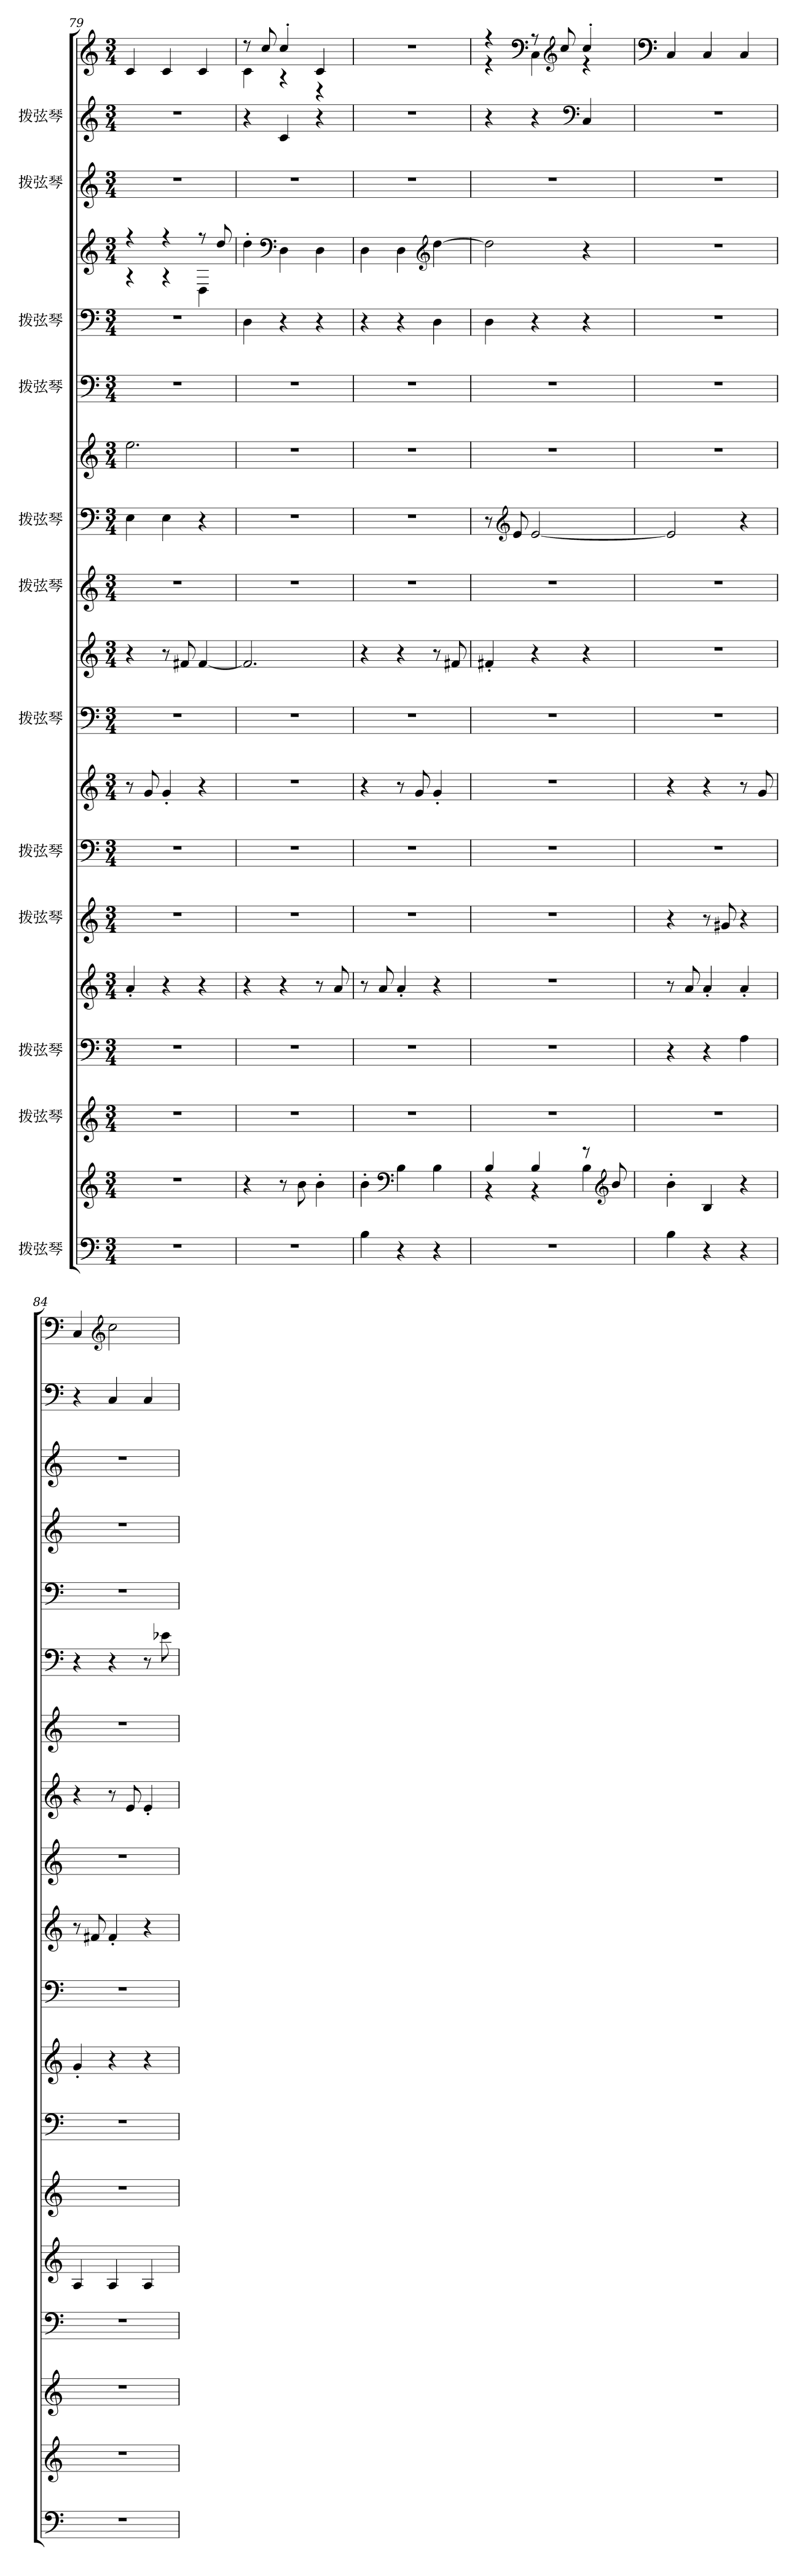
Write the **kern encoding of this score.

**kern	**kern	**kern	**kern	**kern	**kern	**kern	**kern	**kern	**kern	**kern	**kern	**kern	**kern	**kern	**kern	**kern	**kern	**kern
*part12	*part12	*part11	*part10	*part10	*part9	*part8	*part8	*part7	*part7	*part6	*part5	*part5	*part4	*part3	*part3	*part2	*part1	*part1
*staff19	*staff18	*staff17	*staff16	*staff15	*staff14	*staff13	*staff12	*staff11	*staff10	*staff9	*staff8	*staff7	*staff6	*staff5	*staff4	*staff3	*staff2	*staff1
*I"拨弦琴	*	*I"拨弦琴	*I"拨弦琴	*	*I"拨弦琴	*I"拨弦琴	*	*I"拨弦琴	*	*I"拨弦琴	*I"拨弦琴	*	*I"拨弦琴	*I"拨弦琴	*	*I"拨弦琴	*I"拨弦琴	*
!!LO:PB:g=z
*clefF4	*clefG2	*clefG2	*clefF4	*clefG2	*clefG2	*clefF4	*clefG2	*clefF4	*clefG2	*clefG2	*clefF4	*clefG2	*clefF4	*clefF4	*clefG2	*clefG2	*clefG2	*clefG2
*k[]	*k[]	*k[]	*k[]	*k[]	*k[]	*k[]	*k[]	*k[]	*k[]	*k[]	*k[]	*k[]	*k[]	*k[]	*k[]	*k[]	*k[]	*k[]
*M3/4	*M3/4	*M3/4	*M3/4	*M3/4	*M3/4	*M3/4	*M3/4	*M3/4	*M3/4	*M3/4	*M3/4	*M3/4	*M3/4	*M3/4	*M3/4	*M3/4	*M3/4	*M3/4
=79	=79	=79	=79	=79	=79	=79	=79	=79	=79	=79	=79	=79	=79	=79	=79	=79	=79	=79
*	*	*	*	*	*	*	*	*	*	*	*	*	*	*	*^	*	*	*
2.r	2.r	2.r	2.r	4a'/	2.r	2.r	8r	2.r	4r	2.r	4E\	2.ee\	2.r	2.r	4r	4r	2.r	2.r	4c/
.	.	.	.	.	.	.	8g/	.	.	.	.	.	.	.	.	.	.	.	.
.	.	.	.	4r	.	.	4g'/	.	8r	.	4E\	.	.	.	4r	4r	.	.	4c/
.	.	.	.	.	.	.	.	.	8f#X/	.	.	.	.	.	.	.	.	.	.
.	.	.	.	4r	.	.	4r	.	[4f#/	.	4r	.	.	.	8r	4D\	.	.	4c/
.	.	.	.	.	.	.	.	.	.	.	.	.	.	.	8dd/	.	.	.	.
*	*	*	*	*	*	*	*	*	*	*	*	*	*	*	*v	*v	*	*	*
=80	=80	=80	=80	=80	=80	=80	=80	=80	=80	=80	=80	=80	=80	=80	=80	=80	=80	=80
*	*	*	*	*	*	*	*	*	*	*	*	*	*	*	*	*	*	*^
2.r	4r	2.r	2.r	4r	2.r	2.r	2.r	2.r	2.f#/]	2.r	2.r	2.r	2.r	4D\	4dd'\	2.r	4r	8r	4c\
.	.	.	.	.	.	.	.	.	.	.	.	.	.	.	.	.	.	8cc/	.
*	*	*	*	*	*	*	*	*	*	*	*	*	*	*	*clefF4	*	*	*	*
.	8r	.	.	4r	.	.	.	.	.	.	.	.	.	4r	4D\	.	4c/	4cc'/	4r
.	8b\	.	.	.	.	.	.	.	.	.	.	.	.	.	.	.	.	.	.
.	4b'\	.	.	8r	.	.	.	.	.	.	.	.	.	4r	4D\	.	4r	4c/	4r
.	.	.	.	8a/	.	.	.	.	.	.	.	.	.	.	.	.	.	.	.
*	*	*	*	*	*	*	*	*	*	*	*	*	*	*	*	*	*	*v	*v
=81	=81	=81	=81	=81	=81	=81	=81	=81	=81	=81	=81	=81	=81	=81	=81	=81	=81	=81
4B\	4b'\	2.r	2.r	8r	2.r	2.r	4r	2.r	4r	2.r	2.r	2.r	2.r	4r	4D\	2.r	2.r	2.r
.	.	.	.	8a/	.	.	.	.	.	.	.	.	.	.	.	.	.	.
*	*clefF4	*	*	*	*	*	*	*	*	*	*	*	*	*	*	*	*	*
4r	4B\	.	.	4a'/	.	.	8r	.	4r	.	.	.	.	4r	4D\	.	.	.
.	.	.	.	.	.	.	8g/	.	.	.	.	.	.	.	.	.	.	.
*	*	*	*	*	*	*	*	*	*	*	*	*	*	*	*clefG2	*	*	*
4r	4B\	.	.	4r	.	.	4g'/	.	8r	.	.	.	.	4D\	[4dd\	.	.	.
.	.	.	.	.	.	.	.	.	8f#X/	.	.	.	.	.	.	.	.	.
=82	=82	=82	=82	=82	=82	=82	=82	=82	=82	=82	=82	=82	=82	=82	=82	=82	=82	=82
*	*^	*	*	*	*	*	*	*	*	*	*	*	*	*	*	*	*	*^
2.r	4B/	4r	2.r	2.r	2.r	2.r	2.r	2.r	2.r	4f#X'/	2.r	8r	2.r	2.r	4D\	2dd\]	2.r	4r	4r	4r
*	*	*	*	*	*	*	*	*	*	*	*	*clefG2	*	*	*	*	*	*	*	*
.	.	.	.	.	.	.	.	.	.	.	.	8e/	.	.	.	.	.	.	.	.
*	*	*	*	*	*	*	*	*	*	*	*	*	*	*	*	*	*	*	*clefF4	*
.	4B/	4r	.	.	.	.	.	.	.	4r	.	[2e/	.	.	4r	.	.	4r	8r	4C\
*	*	*	*	*	*	*	*	*	*	*	*	*	*	*	*	*	*	*	*clefG2	*
.	.	.	.	.	.	.	.	.	.	.	.	.	.	.	.	.	.	.	8cc/	.
*	*	*	*	*	*	*	*	*	*	*	*	*	*	*	*	*	*	*clefF4	*	*
.	8r	4B\	.	.	.	.	.	.	.	4r	.	.	.	.	4r	4r	.	4C/	4cc'/	4r
*	*clefG2	*	*	*	*	*	*	*	*	*	*	*	*	*	*	*	*	*	*	*
.	8b/	.	.	.	.	.	.	.	.	.	.	.	.	.	.	.	.	.	.	.
*	*v	*v	*	*	*	*	*	*	*	*	*	*	*	*	*	*	*	*	*v	*v
!!LO:PB:g=z
=83	=83	=83	=83	=83	=83	=83	=83	=83	=83	=83	=83	=83	=83	=83	=83	=83	=83	=83
*	*	*	*	*	*	*	*	*	*	*	*	*	*	*	*	*	*	*clefF4
4B\	4b'\	2.r	4r	8r	4r	2.r	4r	2.r	2.r	2.r	2e/]	2.r	2.r	2.r	2.r	2.r	2.r	4C/
.	.	.	.	8a/	.	.	.	.	.	.	.	.	.	.	.	.	.	.
4r	4B/	.	4r	4a'/	8r	.	4r	.	.	.	.	.	.	.	.	.	.	4C/
.	.	.	.	.	8g#X/	.	.	.	.	.	.	.	.	.	.	.	.	.
4r	4r	.	4A\	4a'/	4r	.	8r	.	.	.	4r	.	.	.	.	.	.	4C/
.	.	.	.	.	.	.	8g/	.	.	.	.	.	.	.	.	.	.	.
=84	=84	=84	=84	=84	=84	=84	=84	=84	=84	=84	=84	=84	=84	=84	=84	=84	=84	=84
2.r	2.r	2.r	2.r	4A/	2.r	2.r	4g'/	2.r	8r	2.r	4r	2.r	4r	2.r	2.r	2.r	4r	4C/
.	.	.	.	.	.	.	.	.	8f#X/	.	.	.	.	.	.	.	.	.
*	*	*	*	*	*	*	*	*	*	*	*	*	*	*	*	*	*	*clefG2
.	.	.	.	4A/	.	.	4r	.	4f#'/	.	8r	.	4r	.	.	.	4C/	2cc\
.	.	.	.	.	.	.	.	.	.	.	8e/	.	.	.	.	.	.	.
.	.	.	.	4A/	.	.	4r	.	4r	.	4e'/	.	8r	.	.	.	4C/	.
.	.	.	.	.	.	.	.	.	.	.	.	.	8e-X\	.	.	.	.	.
=	=	=	=	=	=	=	=	=	=	=	=	=	=	=	=	=	=	=
*-	*-	*-	*-	*-	*-	*-	*-	*-	*-	*-	*-	*-	*-	*-	*-	*-	*-	*-
